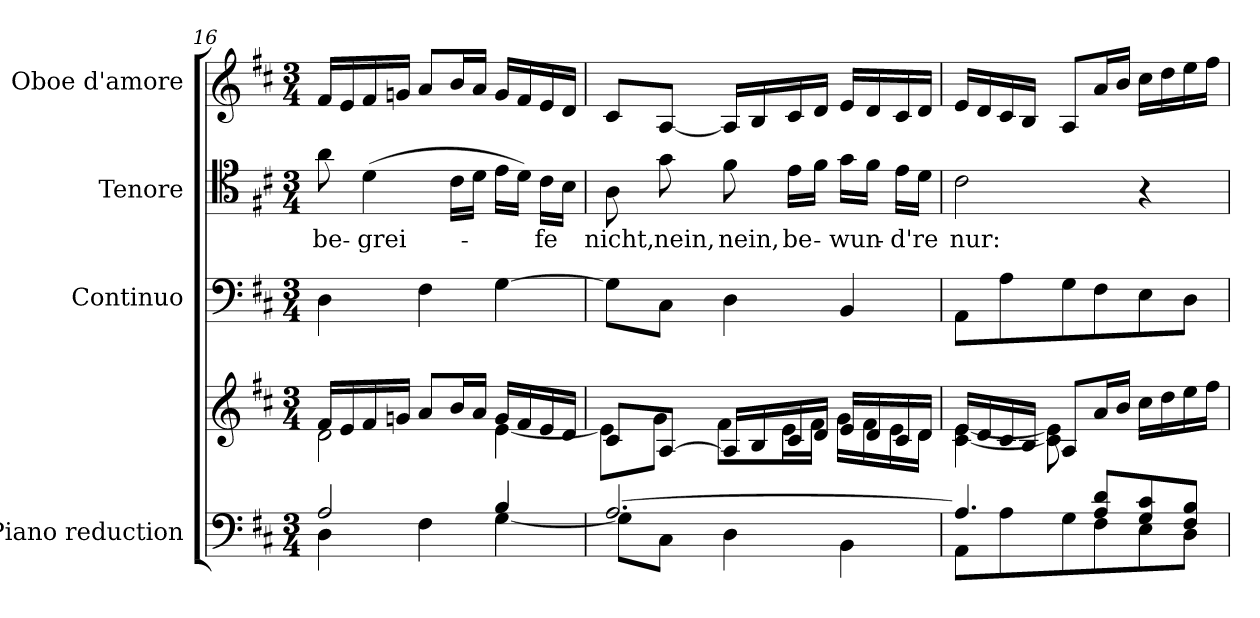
**kern	**kern	**kern	**kern	**text	**kern
*part4	*part4	*part3	*part2	*part2	*part1
*staff5	*staff4	*staff3	*staff2	*staff2	*staff1
*I"Piano reduction	*	*I"Continuo	*I"Tenore	*	*I"Oboe d'amore
*I'Pno	*	*	*	*	*I'Ob
*clefF4	*clefG2	*clefF4	*clefC4	*	*clefG2
*k[f#c#]	*k[f#c#]	*k[f#c#]	*k[f#c#]	*	*k[f#c#]
*M3/4	*M3/4	*M3/4	*M3/4	*	*M3/4
=16	=16	=16	=16	=16	=16
*^	*^	*	*	*	*
!	!	!	!	!	!	!LO:LY:b	!
2A/	4D\	16f#/LL	2d\	4D\	8a\	be-	16f#/LL
.	.	16e/	.	.	.	.	16e/
!	!	!	!	!	!	!LO:LY:b	!
.	.	16f#/	.	.	(4d\	-grei-	16f#/
.	.	16gn/JJ	.	.	.	.	16gn/JJ
.	4F#\	8a/L	.	4F#\	.	.	8a/L
.	.	16b/L	.	.	16c#\LL	.	16b/L
.	.	16a/JJ	.	.	16d\JJ	.	16a/JJ
4B/	[4G\	16g/LL	[4e\	[4G\	16e\LL	.	16g/LL
.	.	16f#/	.	.	16d\JJ)	.	16f#/
!	!	!	!	!	!	!LO:LY:b	!
.	.	16e/	.	.	16c#\LL	-fe	16e/
.	.	16d/JJ	.	.	16B\JJ	.	16d/JJ
!!LO:PB:g=z
=17	=17	=17	=17	=17	=17	=17	=17
!	!	!	!	!	!	!LO:LY:b	!
[2.A/	8G\L]	8c#/L	8e\L]	8G\L]	8A\	nicht,	8c#/L
!	!	!	!	!	!	!LO:LY:b	!
.	8C#\J	[<8A/J	8g\J	8C#\J	8g\	nein,	[8A/J
!	!	!	!	!	!	!LO:LY:b	!
.	4D\	16A/LL]	8f#\L	4D\	8f#\	nein,	16A/LL]
.	.	16B/	.	.	.	.	16B/
!	!	!	!	!	!	!LO:LY:b	!
.	.	16c#/	16e\L	.	16e\LL	be-	16c#/
.	.	16d/JJ	16f#\JJ	.	16f#\JJ	.	16d/JJ
!	!	!	!	!	!	!LO:LY:b	!
.	4BB\	16e/LL	16g\LL	4BB/	16g\LL	-wun-	16e/LL
.	.	16d/	16f#\	.	16f#\JJ	.	16d/
!	!	!	!	!	!	!LO:LY:b	!
.	.	16c#/	16e\	.	16e\LL	-d're	16c#/
.	.	16d/JJ	16d\JJ	.	16d\JJ	.	16d/JJ
=18	=18	=18	=18	=18	=18	=18	=18
!	!	!	!	!	!	!LO:LY:b	!
4.A/]	8AA\L	16e/LL	[>4c#\ [>4e\	8AA\L	2c#\	nur:	16e/LL
.	.	16d/	.	.	.	.	16d/
.	8A\	16c#/	.	8A\	.	.	16c#/
.	.	16B/JJ	.	.	.	.	16B/JJ
.	8G\	8A/L	8c#\] 8e\]	8G\	.	.	8A/L
8A/ 8d/L	8F#\	16a/L	8ryy	8F#\	.	.	16a/L
.	.	16b/JJ	.	.	.	.	16b/JJ
8G/ 8c#/	8E\	16cc#\LL	4ryy	8E\	4r	.	16cc#\LL
.	.	16dd\	.	.	.	.	16dd\
8F#/ 8B/J	8D\J	16ee\	.	8D\J	.	.	16ee\
.	.	16ff#\JJ	.	.	.	.	16ff#\JJ
*v	*v	*	*	*	*	*	*
*	*v	*v	*	*	*	*
=	=	=	=	=	=
*-	*-	*-	*-	*-	*-
